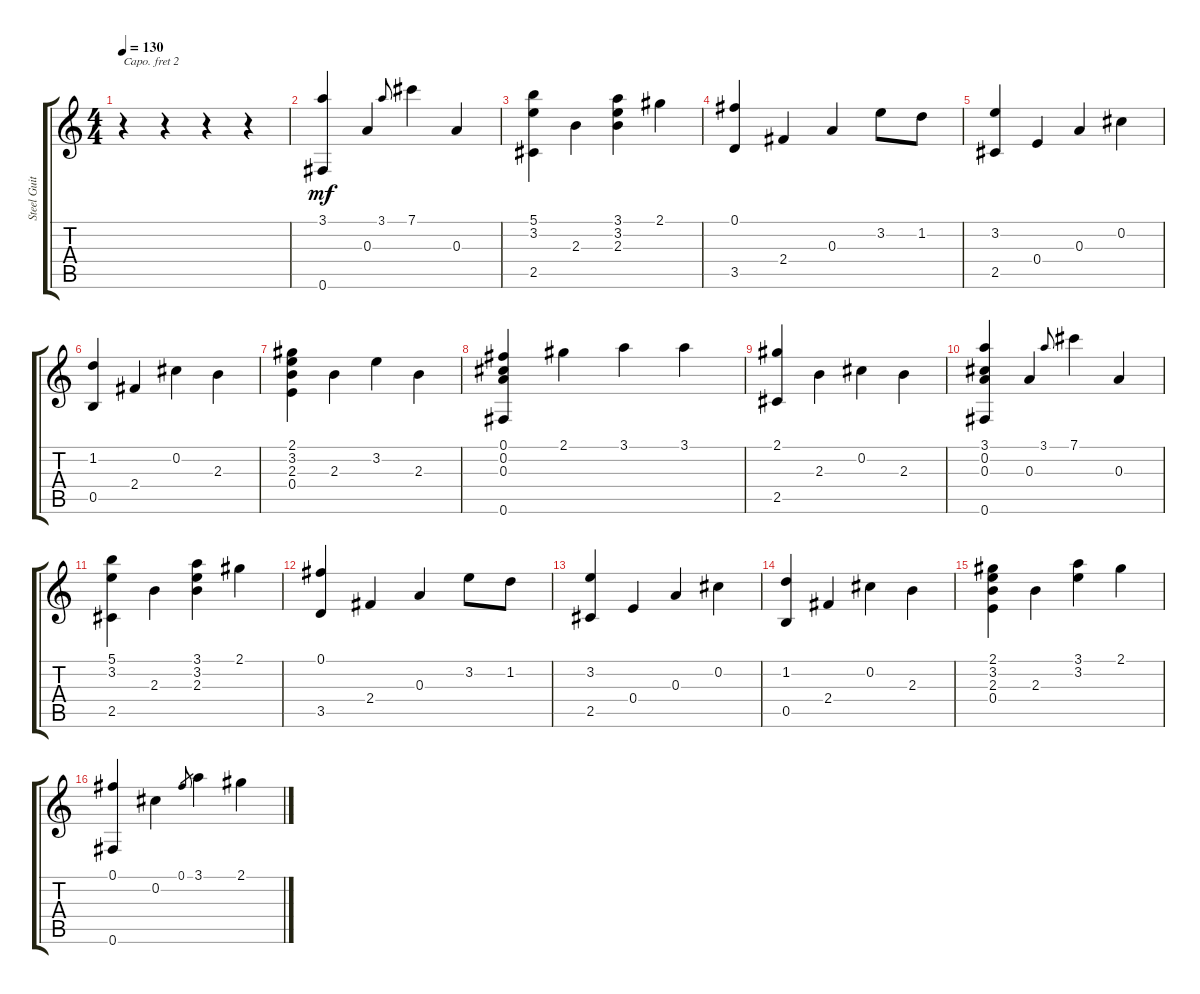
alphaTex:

\track ("Steel Guitar" "Steel Guit") {instrument acousticguitarsteel}
\staff {score tabs}
\capo 2
\tuning (E4 B3 G3 D3 A2 E2) {hide}
\ts (4 4)
\tempo 130
\clef g2
\ks c
r.4{dy mf instrument acousticguitarsteel} r.4 r.4 r.4 |
(3.1 0.6).4 0.3.4 3.1.8{gr onbeat} 7.1.4 0.3.4 |
(5.1 3.2 2.5).4 2.3.4 (3.1 3.2 2.3).4 2.1.4 |
(0.1 3.5).4 2.4.4 0.3.4 3.2.8 1.2.8 |
(3.2 2.5).4 0.4.4 0.3.4 0.2.4 |
(1.2 0.5).4 2.4.4 0.2.4 2.3.4 |
(2.1 3.2 2.3 0.4).4 2.3.4 3.2.4 2.3.4 |
(0.1 0.2 0.3 0.6).4 2.1.4 3.1.4 3.1.4 |
(2.1 2.5).4 2.3.4 0.2.4 2.3.4 |
(3.1 0.2 0.3 0.6).4 0.3.4 3.1.8{gr onbeat} 7.1.4 0.3.4 |
(5.1 3.2 2.5).4 2.3.4 (3.1 3.2 2.3).4 2.1.4 |
(0.1 3.5).4 2.4.4 0.3.4 3.2.8 1.2.8 |
(3.2 2.5).4 0.4.4 0.3.4 0.2.4 |
(1.2 0.5).4 2.4.4 0.2.4 2.3.4 |
(2.1 3.2 2.3 0.4).4 2.3.4 (3.1 3.2).4 2.1.4 |
(0.1 0.6).4 0.2.4 0.1.8{gr} 3.1.4 2.1.4
